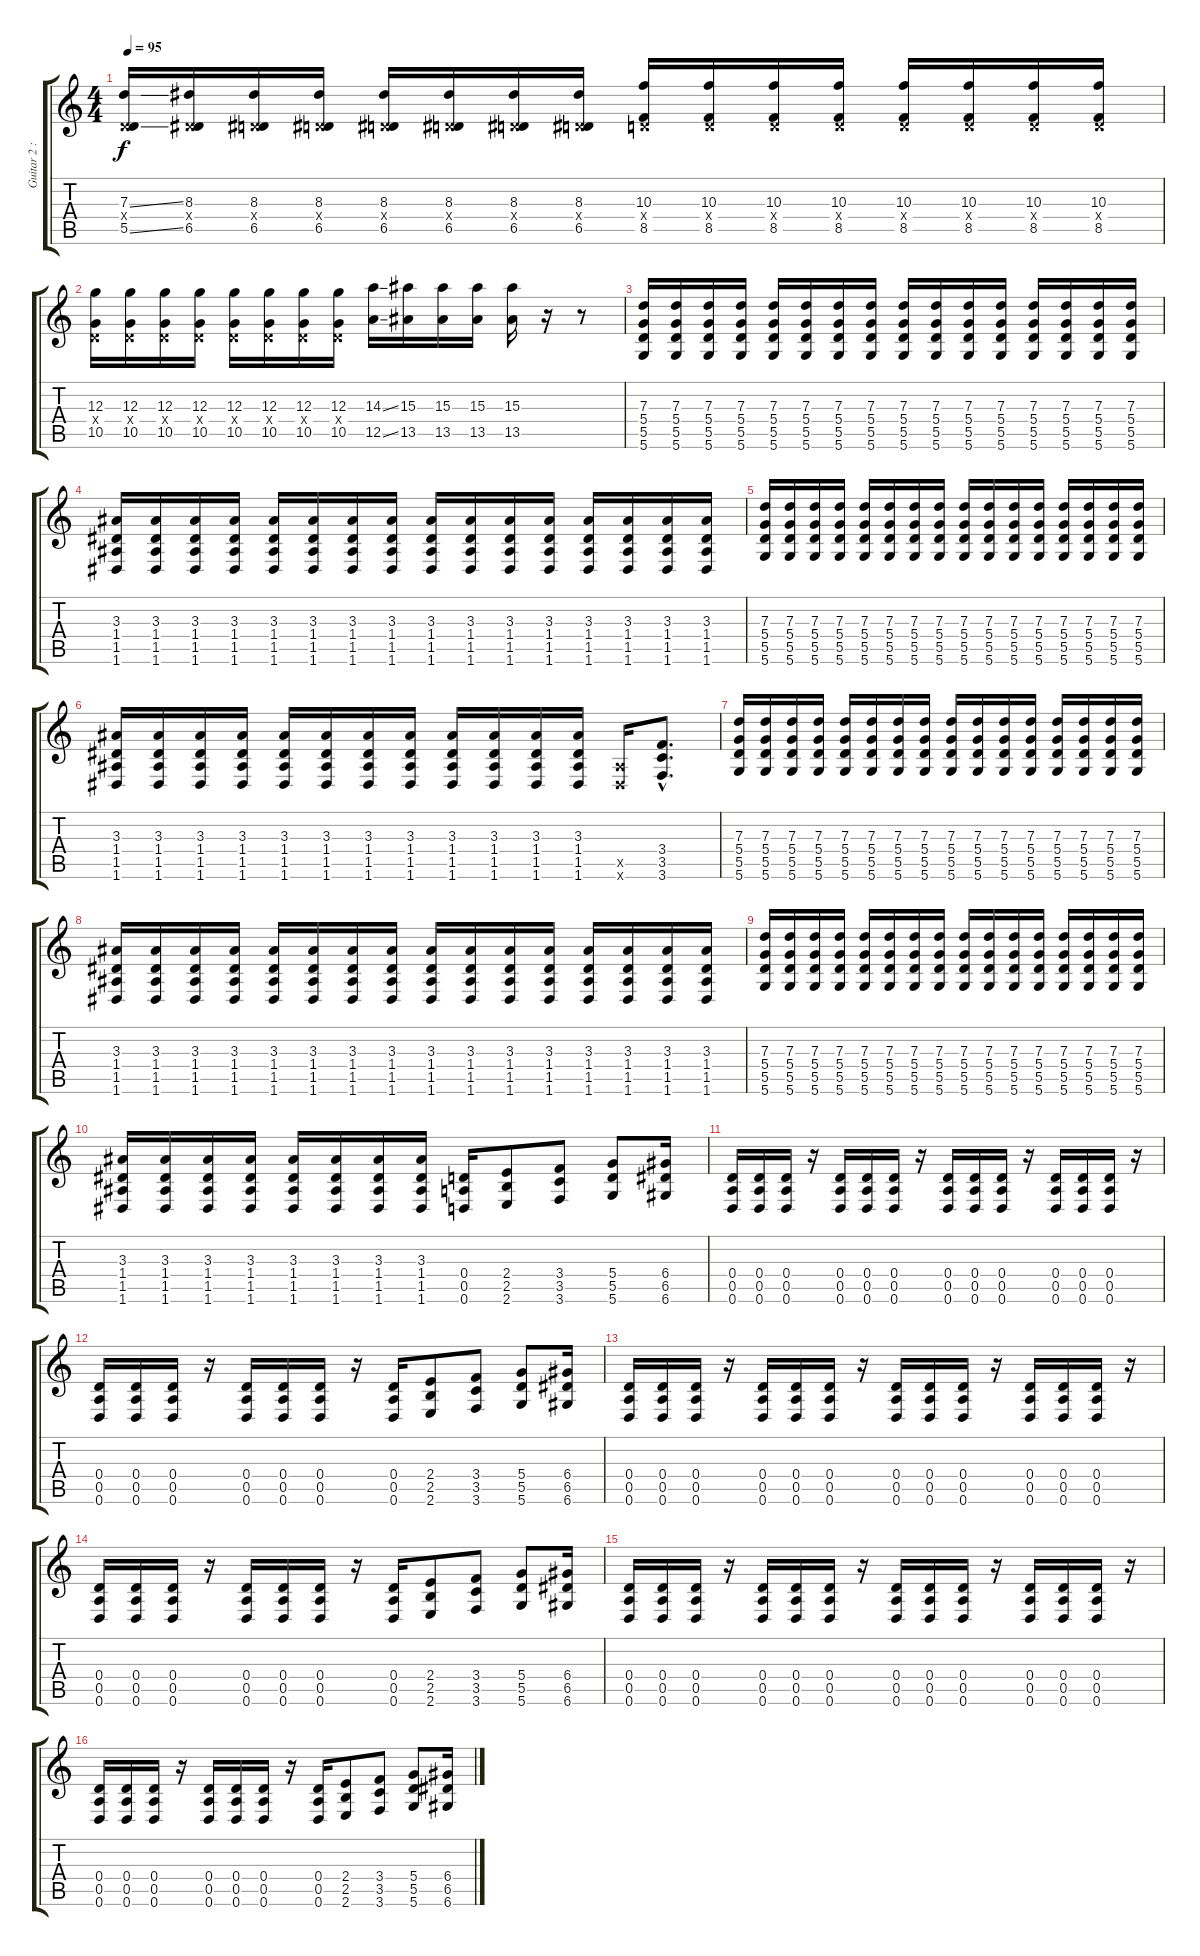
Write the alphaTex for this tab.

\track ("Guitar 2 : Todd Weinstock" "Guitar 2 :") {instrument distortionguitar}
\staff {score tabs}
\tuning (E4 B3 G3 D3 A2 D2) {hide}
\ts (4 4)
\tempo 95
\clef g2
\ks c
(7.3{ss} 0.4{x} 5.5{ss}).16{dy f instrument overdrivenguitar} (8.3 0.4{x} 6.5).16 (8.3 0.4{x} 6.5).16 (8.3 0.4{x} 6.5).16 (8.3 0.4{x} 6.5).16 (8.3 0.4{x} 6.5).16 (8.3 0.4{x} 6.5).16 (8.3 0.4{x} 6.5).16 (10.3 0.4{x} 8.5).16 (10.3 0.4{x} 8.5).16 (10.3 0.4{x} 8.5).16 (10.3 0.4{x} 8.5).16 (10.3 0.4{x} 8.5).16 (10.3 0.4{x} 8.5).16 (10.3 0.4{x} 8.5).16 (10.3 0.4{x} 8.5).16 |
(12.3 0.4{x} 10.5).16 (12.3 0.4{x} 10.5).16 (12.3 0.4{x} 10.5).16 (12.3 0.4{x} 10.5).16 (12.3 0.4{x} 10.5).16 (12.3 0.4{x} 10.5).16 (12.3 0.4{x} 10.5).16 (12.3 0.4{x} 10.5).16 (14.3{ss} 12.5{ss}).16 (15.3 13.5).16 (15.3 13.5).16 (15.3 13.5).16 (15.3 13.5).16 r.16 r.8 |
(7.3 5.4 5.5 5.6).16{instrument distortionguitar} (7.3 5.4 5.5 5.6).16 (7.3 5.4 5.5 5.6).16 (7.3 5.4 5.5 5.6).16 (7.3 5.4 5.5 5.6).16 (7.3 5.4 5.5 5.6).16 (7.3 5.4 5.5 5.6).16 (7.3 5.4 5.5 5.6).16 (7.3 5.4 5.5 5.6).16 (7.3 5.4 5.5 5.6).16 (7.3 5.4 5.5 5.6).16 (7.3 5.4 5.5 5.6).16 (7.3 5.4 5.5 5.6).16 (7.3 5.4 5.5 5.6).16 (7.3 5.4 5.5 5.6).16 (7.3 5.4 5.5 5.6).16 |
(3.3 1.4 1.5 1.6).16 (3.3 1.4 1.5 1.6).16 (3.3 1.4 1.5 1.6).16 (3.3 1.4 1.5 1.6).16 (3.3 1.4 1.5 1.6).16 (3.3 1.4 1.5 1.6).16 (3.3 1.4 1.5 1.6).16 (3.3 1.4 1.5 1.6).16 (3.3 1.4 1.5 1.6).16 (3.3 1.4 1.5 1.6).16 (3.3 1.4 1.5 1.6).16 (3.3 1.4 1.5 1.6).16 (3.3 1.4 1.5 1.6).16 (3.3 1.4 1.5 1.6).16 (3.3 1.4 1.5 1.6).16 (3.3 1.4 1.5 1.6).16 |
(7.3 5.4 5.5 5.6).16 (7.3 5.4 5.5 5.6).16 (7.3 5.4 5.5 5.6).16 (7.3 5.4 5.5 5.6).16 (7.3 5.4 5.5 5.6).16 (7.3 5.4 5.5 5.6).16 (7.3 5.4 5.5 5.6).16 (7.3 5.4 5.5 5.6).16 (7.3 5.4 5.5 5.6).16 (7.3 5.4 5.5 5.6).16 (7.3 5.4 5.5 5.6).16 (7.3 5.4 5.5 5.6).16 (7.3 5.4 5.5 5.6).16 (7.3 5.4 5.5 5.6).16 (7.3 5.4 5.5 5.6).16 (7.3 5.4 5.5 5.6).16 |
(3.3 1.4 1.5 1.6).16 (3.3 1.4 1.5 1.6).16 (3.3 1.4 1.5 1.6).16 (3.3 1.4 1.5 1.6).16 (3.3 1.4 1.5 1.6).16 (3.3 1.4 1.5 1.6).16 (3.3 1.4 1.5 1.6).16 (3.3 1.4 1.5 1.6).16 (3.3 1.4 1.5 1.6).16 (3.3 1.4 1.5 1.6).16 (3.3 1.4 1.5 1.6).16 (3.3 1.4 1.5 1.6).16 (1.5{x} 1.6{x}).16 (3.4{hac} 3.5{hac} 3.6{hac}).8{d} |
(7.3 5.4 5.5 5.6).16{instrument distortionguitar} (7.3 5.4 5.5 5.6).16 (7.3 5.4 5.5 5.6).16 (7.3 5.4 5.5 5.6).16 (7.3 5.4 5.5 5.6).16 (7.3 5.4 5.5 5.6).16 (7.3 5.4 5.5 5.6).16 (7.3 5.4 5.5 5.6).16 (7.3 5.4 5.5 5.6).16 (7.3 5.4 5.5 5.6).16 (7.3 5.4 5.5 5.6).16 (7.3 5.4 5.5 5.6).16 (7.3 5.4 5.5 5.6).16 (7.3 5.4 5.5 5.6).16 (7.3 5.4 5.5 5.6).16 (7.3 5.4 5.5 5.6).16 |
(3.3 1.4 1.5 1.6).16 (3.3 1.4 1.5 1.6).16 (3.3 1.4 1.5 1.6).16 (3.3 1.4 1.5 1.6).16 (3.3 1.4 1.5 1.6).16 (3.3 1.4 1.5 1.6).16 (3.3 1.4 1.5 1.6).16 (3.3 1.4 1.5 1.6).16 (3.3 1.4 1.5 1.6).16 (3.3 1.4 1.5 1.6).16 (3.3 1.4 1.5 1.6).16 (3.3 1.4 1.5 1.6).16 (3.3 1.4 1.5 1.6).16 (3.3 1.4 1.5 1.6).16 (3.3 1.4 1.5 1.6).16 (3.3 1.4 1.5 1.6).16 |
(7.3 5.4 5.5 5.6).16 (7.3 5.4 5.5 5.6).16 (7.3 5.4 5.5 5.6).16 (7.3 5.4 5.5 5.6).16 (7.3 5.4 5.5 5.6).16 (7.3 5.4 5.5 5.6).16 (7.3 5.4 5.5 5.6).16 (7.3 5.4 5.5 5.6).16 (7.3 5.4 5.5 5.6).16 (7.3 5.4 5.5 5.6).16 (7.3 5.4 5.5 5.6).16 (7.3 5.4 5.5 5.6).16 (7.3 5.4 5.5 5.6).16 (7.3 5.4 5.5 5.6).16 (7.3 5.4 5.5 5.6).16 (7.3 5.4 5.5 5.6).16 |
(3.3 1.4 1.5 1.6).16 (3.3 1.4 1.5 1.6).16 (3.3 1.4 1.5 1.6).16 (3.3 1.4 1.5 1.6).16 (3.3 1.4 1.5 1.6).16 (3.3 1.4 1.5 1.6).16 (3.3 1.4 1.5 1.6).16 (3.3 1.4 1.5 1.6).16 (0.4 0.5 0.6).16 (2.4 2.5 2.6).8 (3.4 3.5 3.6).8 (5.4 5.5 5.6).8 (6.4 6.5 6.6).16 |
(0.4 0.5 0.6).16 (0.4 0.5 0.6).16 (0.4 0.5 0.6).16 r.16 (0.4 0.5 0.6).16 (0.4 0.5 0.6).16 (0.4 0.5 0.6).16 r.16 (0.4 0.5 0.6).16 (0.4 0.5 0.6).16 (0.4 0.5 0.6).16 r.16 (0.4 0.5 0.6).16 (0.4 0.5 0.6).16 (0.4 0.5 0.6).16 r.16 |
(0.4 0.5 0.6).16 (0.4 0.5 0.6).16 (0.4 0.5 0.6).16 r.16 (0.4 0.5 0.6).16 (0.4 0.5 0.6).16 (0.4 0.5 0.6).16 r.16 (0.4 0.5 0.6).16 (2.4 2.5 2.6).8 (3.4 3.5 3.6).8 (5.4 5.5 5.6).8 (6.4 6.5 6.6).16 |
(0.4 0.5 0.6).16 (0.4 0.5 0.6).16 (0.4 0.5 0.6).16 r.16 (0.4 0.5 0.6).16 (0.4 0.5 0.6).16 (0.4 0.5 0.6).16 r.16 (0.4 0.5 0.6).16 (0.4 0.5 0.6).16 (0.4 0.5 0.6).16 r.16 (0.4 0.5 0.6).16 (0.4 0.5 0.6).16 (0.4 0.5 0.6).16 r.16 |
(0.4 0.5 0.6).16 (0.4 0.5 0.6).16 (0.4 0.5 0.6).16 r.16 (0.4 0.5 0.6).16 (0.4 0.5 0.6).16 (0.4 0.5 0.6).16 r.16 (0.4 0.5 0.6).16 (2.4 2.5 2.6).8 (3.4 3.5 3.6).8 (5.4 5.5 5.6).8 (6.4 6.5 6.6).16 |
(0.4 0.5 0.6).16 (0.4 0.5 0.6).16 (0.4 0.5 0.6).16 r.16 (0.4 0.5 0.6).16 (0.4 0.5 0.6).16 (0.4 0.5 0.6).16 r.16 (0.4 0.5 0.6).16 (0.4 0.5 0.6).16 (0.4 0.5 0.6).16 r.16 (0.4 0.5 0.6).16 (0.4 0.5 0.6).16 (0.4 0.5 0.6).16 r.16 |
(0.4 0.5 0.6).16 (0.4 0.5 0.6).16 (0.4 0.5 0.6).16 r.16 (0.4 0.5 0.6).16 (0.4 0.5 0.6).16 (0.4 0.5 0.6).16 r.16 (0.4 0.5 0.6).16 (2.4 2.5 2.6).8 (3.4 3.5 3.6).8 (5.4 5.5 5.6).8 (6.4 6.5 6.6).16
